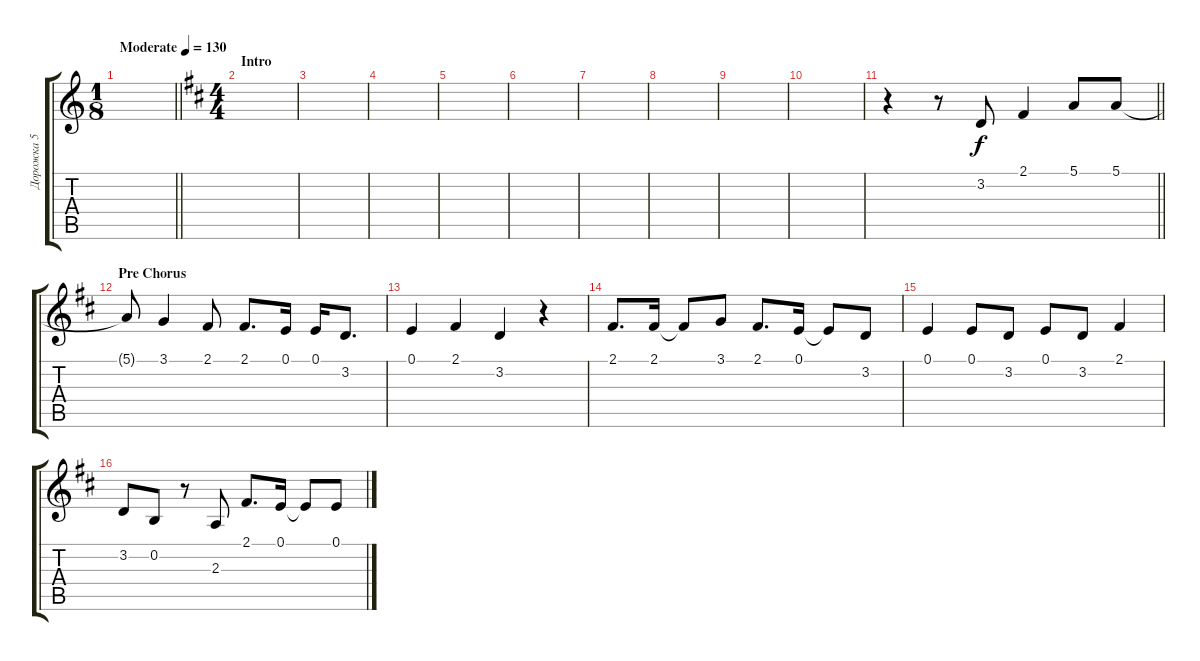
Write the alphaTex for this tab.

\track ("Дорожка 5" "Дорожка 5") {instrument altosax}
\staff {score tabs}
\tuning (E4 B3 G3 D3 A2 E2) {hide}
\ts (1 8)
\tempo (130 "Moderate")
\clef g2
\barLineRight lightlight
\ks c
|
\ts (4 4)
\section ("" "Intro")
\ks d
|
|
|
|
|
|
|
|
|
\barLineRight lightlight
r.4 r.8 3.2.8 2.1.4 5.1.8 5.1.8 |
\section ("" "Pre Chorus")
5.1{t}.8 3.1.4 2.1.8 2.1.8{d} 0.1.16 0.1.16 3.2.8{d} |
0.1.4 2.1.4 3.2.4 r.4 |
2.1.8{d} 2.1.16 2.1{t}.8 3.1.8 2.1.8{d} 0.1.16 0.1{t}.8 3.2.8 |
0.1.4 0.1.8 3.2.8 0.1.8 3.2.8 2.1.4 |
3.2.8 0.2.8 r.8 2.3.8 2.1.8{d} 0.1.16 0.1{t}.8 0.1.8
